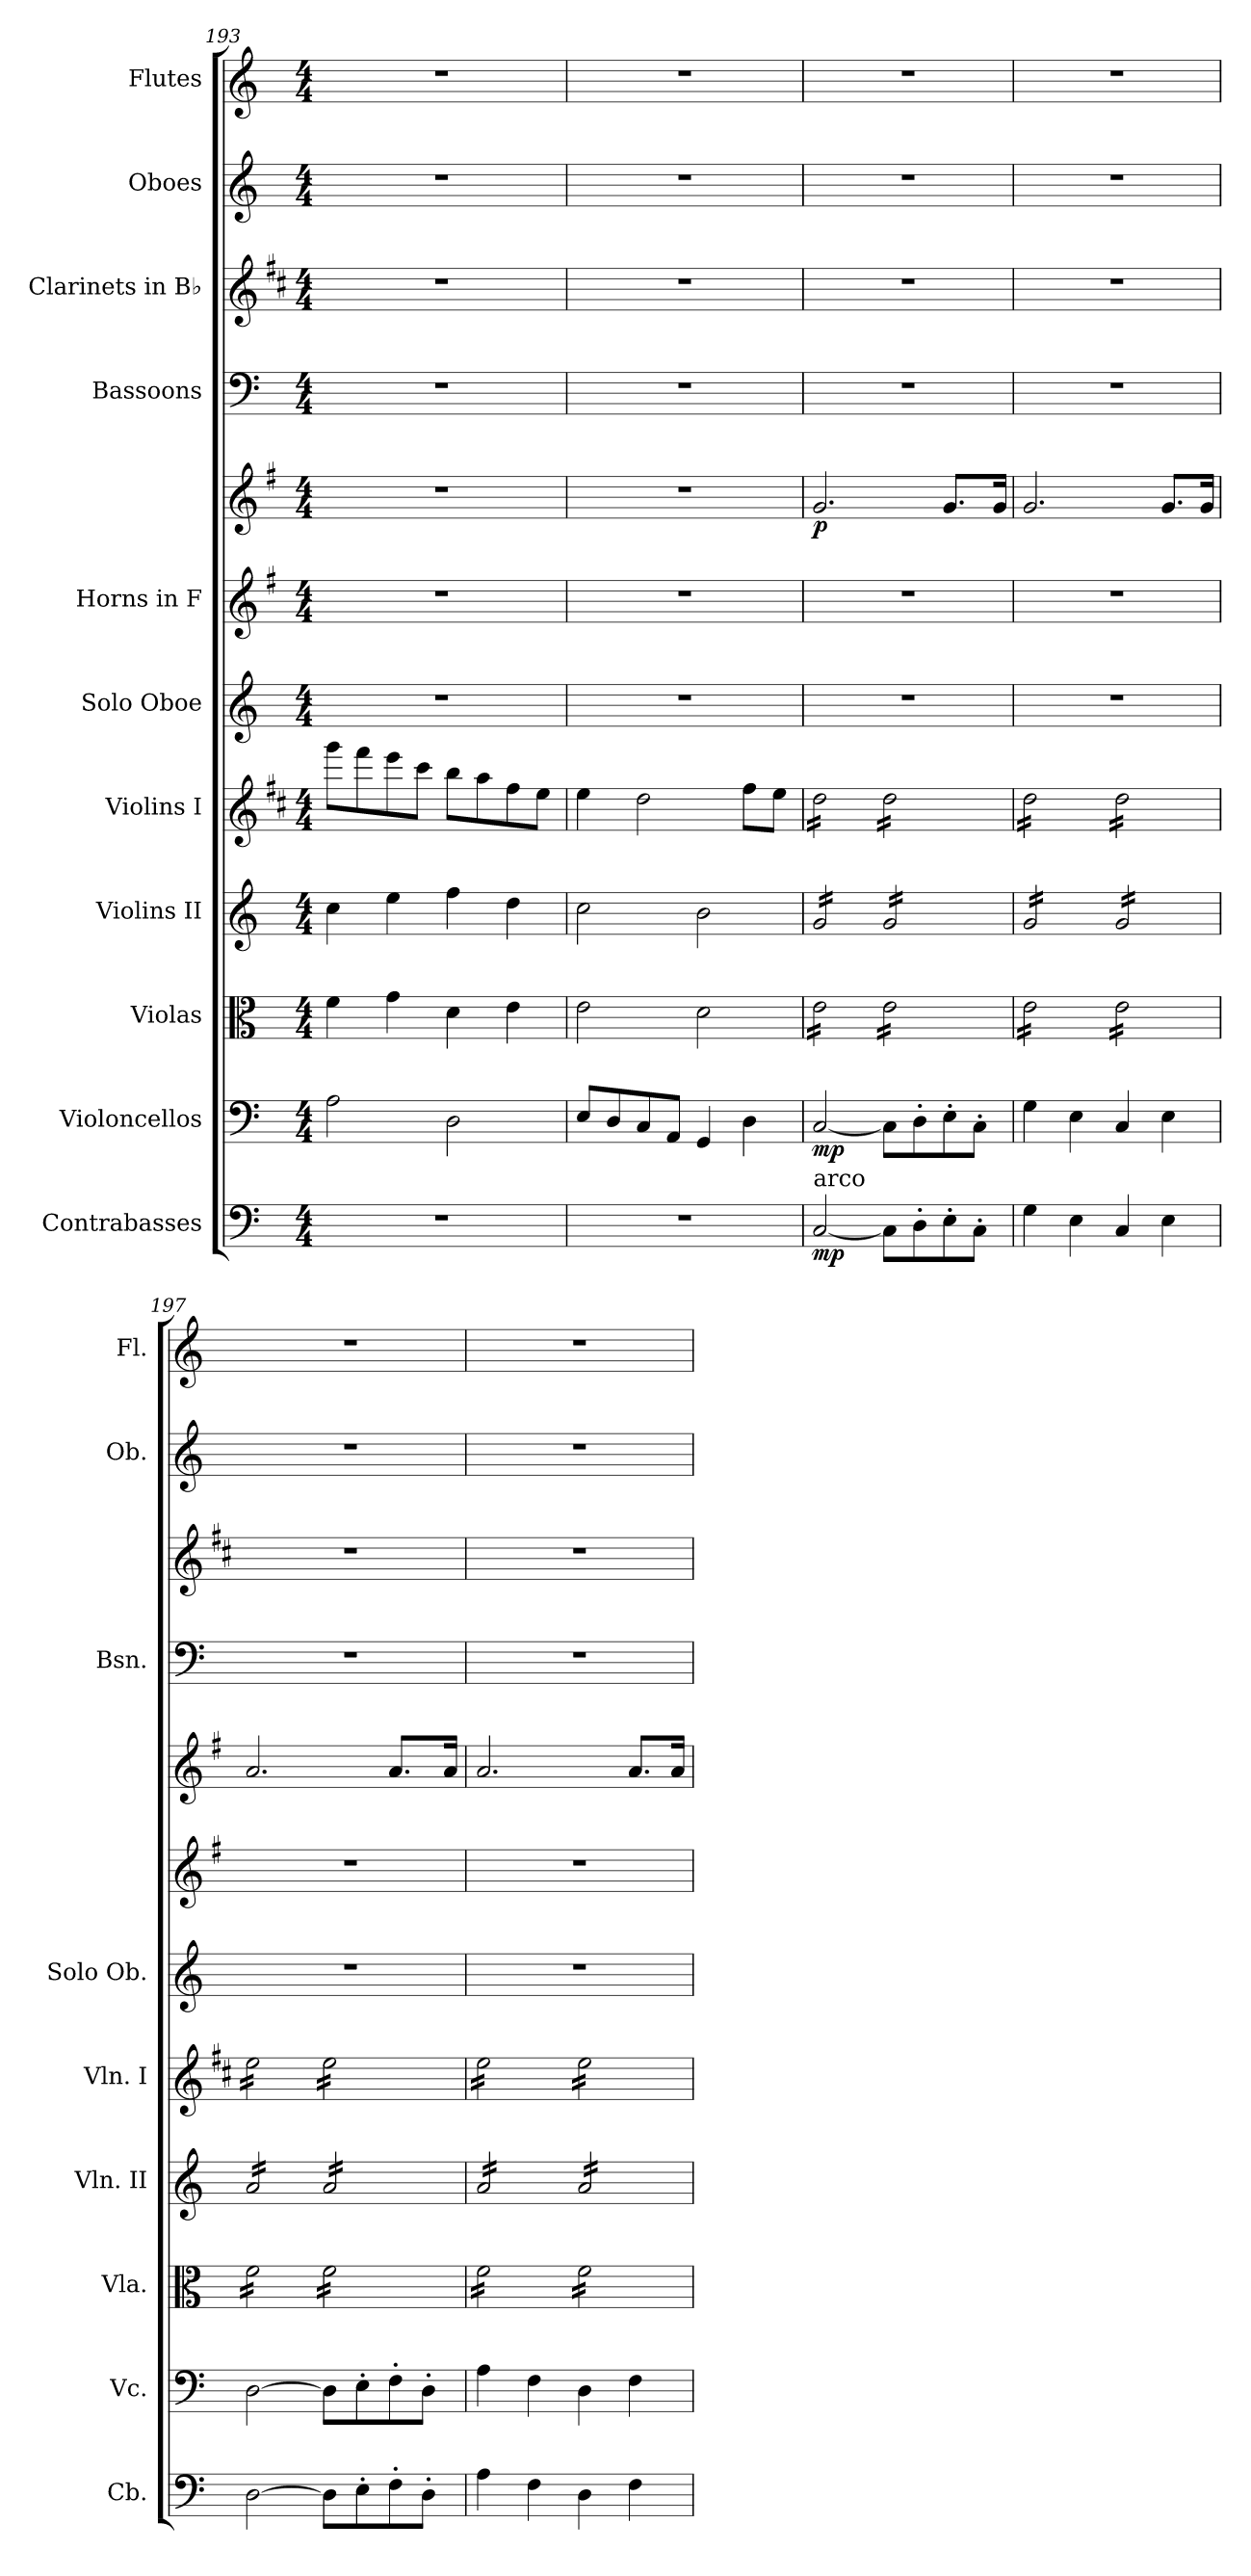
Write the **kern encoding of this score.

**kern	**dynam	**kern	**dynam	**kern	**kern	**kern	**kern	**kern	**kern	**dynam	**kern	**kern	**kern	**kern
*part11	*part11	*part10	*part10	*part9	*part8	*part7	*part6	*part5	*part5	*part5	*part4	*part3	*part2	*part1
*staff12	*staff12	*staff11	*staff11	*staff10	*staff9	*staff8	*staff7	*staff6	*staff5	*staff5/6	*staff4	*staff3	*staff2	*staff1
*I"Contrabasses	*	*I"Violoncellos	*	*I"Violas	*I"Violins II	*I"Violins I	*I"Solo Oboe	*I"Horns in F	*	*	*I"Bassoons	*I"Clarinets in B♭	*I"Oboes	*I"Flutes
*I'Cb.	*	*I'Vc.	*	*I'Vla.	*I'Vln. II	*I'Vln. I	*I'Solo Ob.	*	*	*	*I'Bsn.	*	*I'Ob.	*I'Fl.
*clefF4	*	*clefF4	*	*clefC3	*clefG2	*clefG2	*clefG2	*clefG2	*clefG2	*	*clefF4	*clefG2	*clefG2	*clefG2
*ITrd7c12	*	*	*	*	*	*ITrd1c2	*	*ITrd4c7	*ITrd4c7	*	*	*ITrd1c2	*	*
*k[]	*	*k[]	*	*k[]	*k[]	*k[]	*k[]	*k[]	*k[]	*	*k[]	*k[]	*k[]	*k[]
*M4/4	*	*M4/4	*	*M4/4	*M4/4	*M4/4	*M4/4	*M4/4	*M4/4	*	*M4/4	*M4/4	*M4/4	*M4/4
=193	=193	=193	=193	=193	=193	=193	=193	=193	=193	=193	=193	=193	=193	=193
1r	.	2A\	.	4f\	4cc\	8fff\L	1r	1r	1r	.	1r	1r	1r	1r
.	.	.	.	.	.	8eee\	.	.	.	.	.	.	.	.
.	.	.	.	4g\	4ee\	8ddd\	.	.	.	.	.	.	.	.
.	.	.	.	.	.	8bb\J	.	.	.	.	.	.	.	.
.	.	2D\	.	4d\	4ff\	8aa\L	.	.	.	.	.	.	.	.
.	.	.	.	.	.	8gg\	.	.	.	.	.	.	.	.
.	.	.	.	4e\	4dd\	8ee\	.	.	.	.	.	.	.	.
.	.	.	.	.	.	8dd\J	.	.	.	.	.	.	.	.
=194	=194	=194	=194	=194	=194	=194	=194	=194	=194	=194	=194	=194	=194	=194
1r	.	8E/L	.	2e\	2cc\	4dd\	1r	1r	1r	.	1r	1r	1r	1r
.	.	8D/	.	.	.	.	.	.	.	.	.	.	.	.
.	.	8C/	.	.	.	2cc\	.	.	.	.	.	.	.	.
.	.	8AA/J	.	.	.	.	.	.	.	.	.	.	.	.
.	.	4GG/	.	2d\	2b\	.	.	.	.	.	.	.	.	.
.	.	4D\	.	.	.	8ee\L	.	.	.	.	.	.	.	.
.	.	.	.	.	.	8dd\J	.	.	.	.	.	.	.	.
!!LO:PB:g=z
=195	=195	=195	=195	=195	=195	=195	=195	=195	=195	=195	=195	=195	=195	=195
!LO:TX:a:t=arco	!	!	!	!	!	!	!	!	!	!	!	!	!	!
!	!LO:DY:b	!	!LO:DY:b	!	!	!	!	!	!	!LO:DY:b	!	!	!	!
*	*	*	*	*tremolo	*	*	*	*	*	*	*	*	*	*
*	*	*	*	*	*tremolo	*	*	*	*	*	*	*	*	*
*	*	*	*	*	*	*tremolo	*	*	*	*	*	*	*	*
[2CC/	mp	[2C/	mp	16e\LL	16g/LL	16cc\LL	1r	1r	2.c/	p	1r	1r	1r	1r
.	.	.	.	16e\	16g/	16cc\	.	.	.	.	.	.	.	.
.	.	.	.	16e\	16g/	16cc\	.	.	.	.	.	.	.	.
.	.	.	.	16e\	16g/	16cc\	.	.	.	.	.	.	.	.
.	.	.	.	16e\	16g/	16cc\	.	.	.	.	.	.	.	.
.	.	.	.	16e\	16g/	16cc\	.	.	.	.	.	.	.	.
.	.	.	.	16e\	16g/	16cc\	.	.	.	.	.	.	.	.
.	.	.	.	16e\JJ	16g/JJ	16cc\JJ	.	.	.	.	.	.	.	.
8CC\L]	.	8C\L]	.	16e\LL	16g/LL	16cc\LL	.	.	.	.	.	.	.	.
.	.	.	.	16e\	16g/	16cc\	.	.	.	.	.	.	.	.
8DD'\	.	8D'\	.	16e\	16g/	16cc\	.	.	.	.	.	.	.	.
.	.	.	.	16e\	16g/	16cc\	.	.	.	.	.	.	.	.
8EE'\	.	8E'\	.	16e\	16g/	16cc\	.	.	8.c/L	.	.	.	.	.
.	.	.	.	16e\	16g/	16cc\	.	.	.	.	.	.	.	.
8CC'\J	.	8C'\J	.	16e\	16g/	16cc\	.	.	.	.	.	.	.	.
.	.	.	.	16e\JJ	16g/JJ	16cc\JJ	.	.	16c/Jk	.	.	.	.	.
=196	=196	=196	=196	=196	=196	=196	=196	=196	=196	=196	=196	=196	=196	=196
4GG\	.	4G\	.	16e\LL	16g/LL	16cc\LL	1r	1r	2.c/	.	1r	1r	1r	1r
.	.	.	.	16e\	16g/	16cc\	.	.	.	.	.	.	.	.
.	.	.	.	16e\	16g/	16cc\	.	.	.	.	.	.	.	.
.	.	.	.	16e\	16g/	16cc\	.	.	.	.	.	.	.	.
4EE\	.	4E\	.	16e\	16g/	16cc\	.	.	.	.	.	.	.	.
.	.	.	.	16e\	16g/	16cc\	.	.	.	.	.	.	.	.
.	.	.	.	16e\	16g/	16cc\	.	.	.	.	.	.	.	.
.	.	.	.	16e\JJ	16g/JJ	16cc\JJ	.	.	.	.	.	.	.	.
4CC/	.	4C/	.	16e\LL	16g/LL	16cc\LL	.	.	.	.	.	.	.	.
.	.	.	.	16e\	16g/	16cc\	.	.	.	.	.	.	.	.
.	.	.	.	16e\	16g/	16cc\	.	.	.	.	.	.	.	.
.	.	.	.	16e\	16g/	16cc\	.	.	.	.	.	.	.	.
4EE\	.	4E\	.	16e\	16g/	16cc\	.	.	8.c/L	.	.	.	.	.
.	.	.	.	16e\	16g/	16cc\	.	.	.	.	.	.	.	.
.	.	.	.	16e\	16g/	16cc\	.	.	.	.	.	.	.	.
.	.	.	.	16e\JJ	16g/JJ	16cc\JJ	.	.	16c/Jk	.	.	.	.	.
=197	=197	=197	=197	=197	=197	=197	=197	=197	=197	=197	=197	=197	=197	=197
[2DD\	.	[2D\	.	16f\LL	16a/LL	16dd\LL	1r	1r	2.d/	.	1r	1r	1r	1r
.	.	.	.	16f\	16a/	16dd\	.	.	.	.	.	.	.	.
.	.	.	.	16f\	16a/	16dd\	.	.	.	.	.	.	.	.
.	.	.	.	16f\	16a/	16dd\	.	.	.	.	.	.	.	.
.	.	.	.	16f\	16a/	16dd\	.	.	.	.	.	.	.	.
.	.	.	.	16f\	16a/	16dd\	.	.	.	.	.	.	.	.
.	.	.	.	16f\	16a/	16dd\	.	.	.	.	.	.	.	.
.	.	.	.	16f\JJ	16a/JJ	16dd\JJ	.	.	.	.	.	.	.	.
8DD\L]	.	8D\L]	.	16f\LL	16a/LL	16dd\LL	.	.	.	.	.	.	.	.
.	.	.	.	16f\	16a/	16dd\	.	.	.	.	.	.	.	.
8EE'\	.	8E'\	.	16f\	16a/	16dd\	.	.	.	.	.	.	.	.
.	.	.	.	16f\	16a/	16dd\	.	.	.	.	.	.	.	.
8FF'\	.	8F'\	.	16f\	16a/	16dd\	.	.	8.d/L	.	.	.	.	.
.	.	.	.	16f\	16a/	16dd\	.	.	.	.	.	.	.	.
8DD'\J	.	8D'\J	.	16f\	16a/	16dd\	.	.	.	.	.	.	.	.
.	.	.	.	16f\JJ	16a/JJ	16dd\JJ	.	.	16d/Jk	.	.	.	.	.
=198	=198	=198	=198	=198	=198	=198	=198	=198	=198	=198	=198	=198	=198	=198
4AA\	.	4A\	.	16f\LL	16a/LL	16dd\LL	1r	1r	2.d/	.	1r	1r	1r	1r
.	.	.	.	16f\	16a/	16dd\	.	.	.	.	.	.	.	.
.	.	.	.	16f\	16a/	16dd\	.	.	.	.	.	.	.	.
.	.	.	.	16f\	16a/	16dd\	.	.	.	.	.	.	.	.
4FF\	.	4F\	.	16f\	16a/	16dd\	.	.	.	.	.	.	.	.
.	.	.	.	16f\	16a/	16dd\	.	.	.	.	.	.	.	.
.	.	.	.	16f\	16a/	16dd\	.	.	.	.	.	.	.	.
.	.	.	.	16f\JJ	16a/JJ	16dd\JJ	.	.	.	.	.	.	.	.
4DD\	.	4D\	.	16f\LL	16a/LL	16dd\LL	.	.	.	.	.	.	.	.
.	.	.	.	16f\	16a/	16dd\	.	.	.	.	.	.	.	.
.	.	.	.	16f\	16a/	16dd\	.	.	.	.	.	.	.	.
.	.	.	.	16f\	16a/	16dd\	.	.	.	.	.	.	.	.
4FF\	.	4F\	.	16f\	16a/	16dd\	.	.	8.d/L	.	.	.	.	.
.	.	.	.	16f\	16a/	16dd\	.	.	.	.	.	.	.	.
.	.	.	.	16f\	16a/	16dd\	.	.	.	.	.	.	.	.
.	.	.	.	16f\JJ	16a/JJ	16dd\JJ	.	.	16d/Jk	.	.	.	.	.
*	*	*	*	*	*	*Xtremolo	*	*	*	*	*	*	*	*
*	*	*	*	*	*Xtremolo	*	*	*	*	*	*	*	*	*
*	*	*	*	*Xtremolo	*	*	*	*	*	*	*	*	*	*
=	=	=	=	=	=	=	=	=	=	=	=	=	=	=
*-	*-	*-	*-	*-	*-	*-	*-	*-	*-	*-	*-	*-	*-	*-
